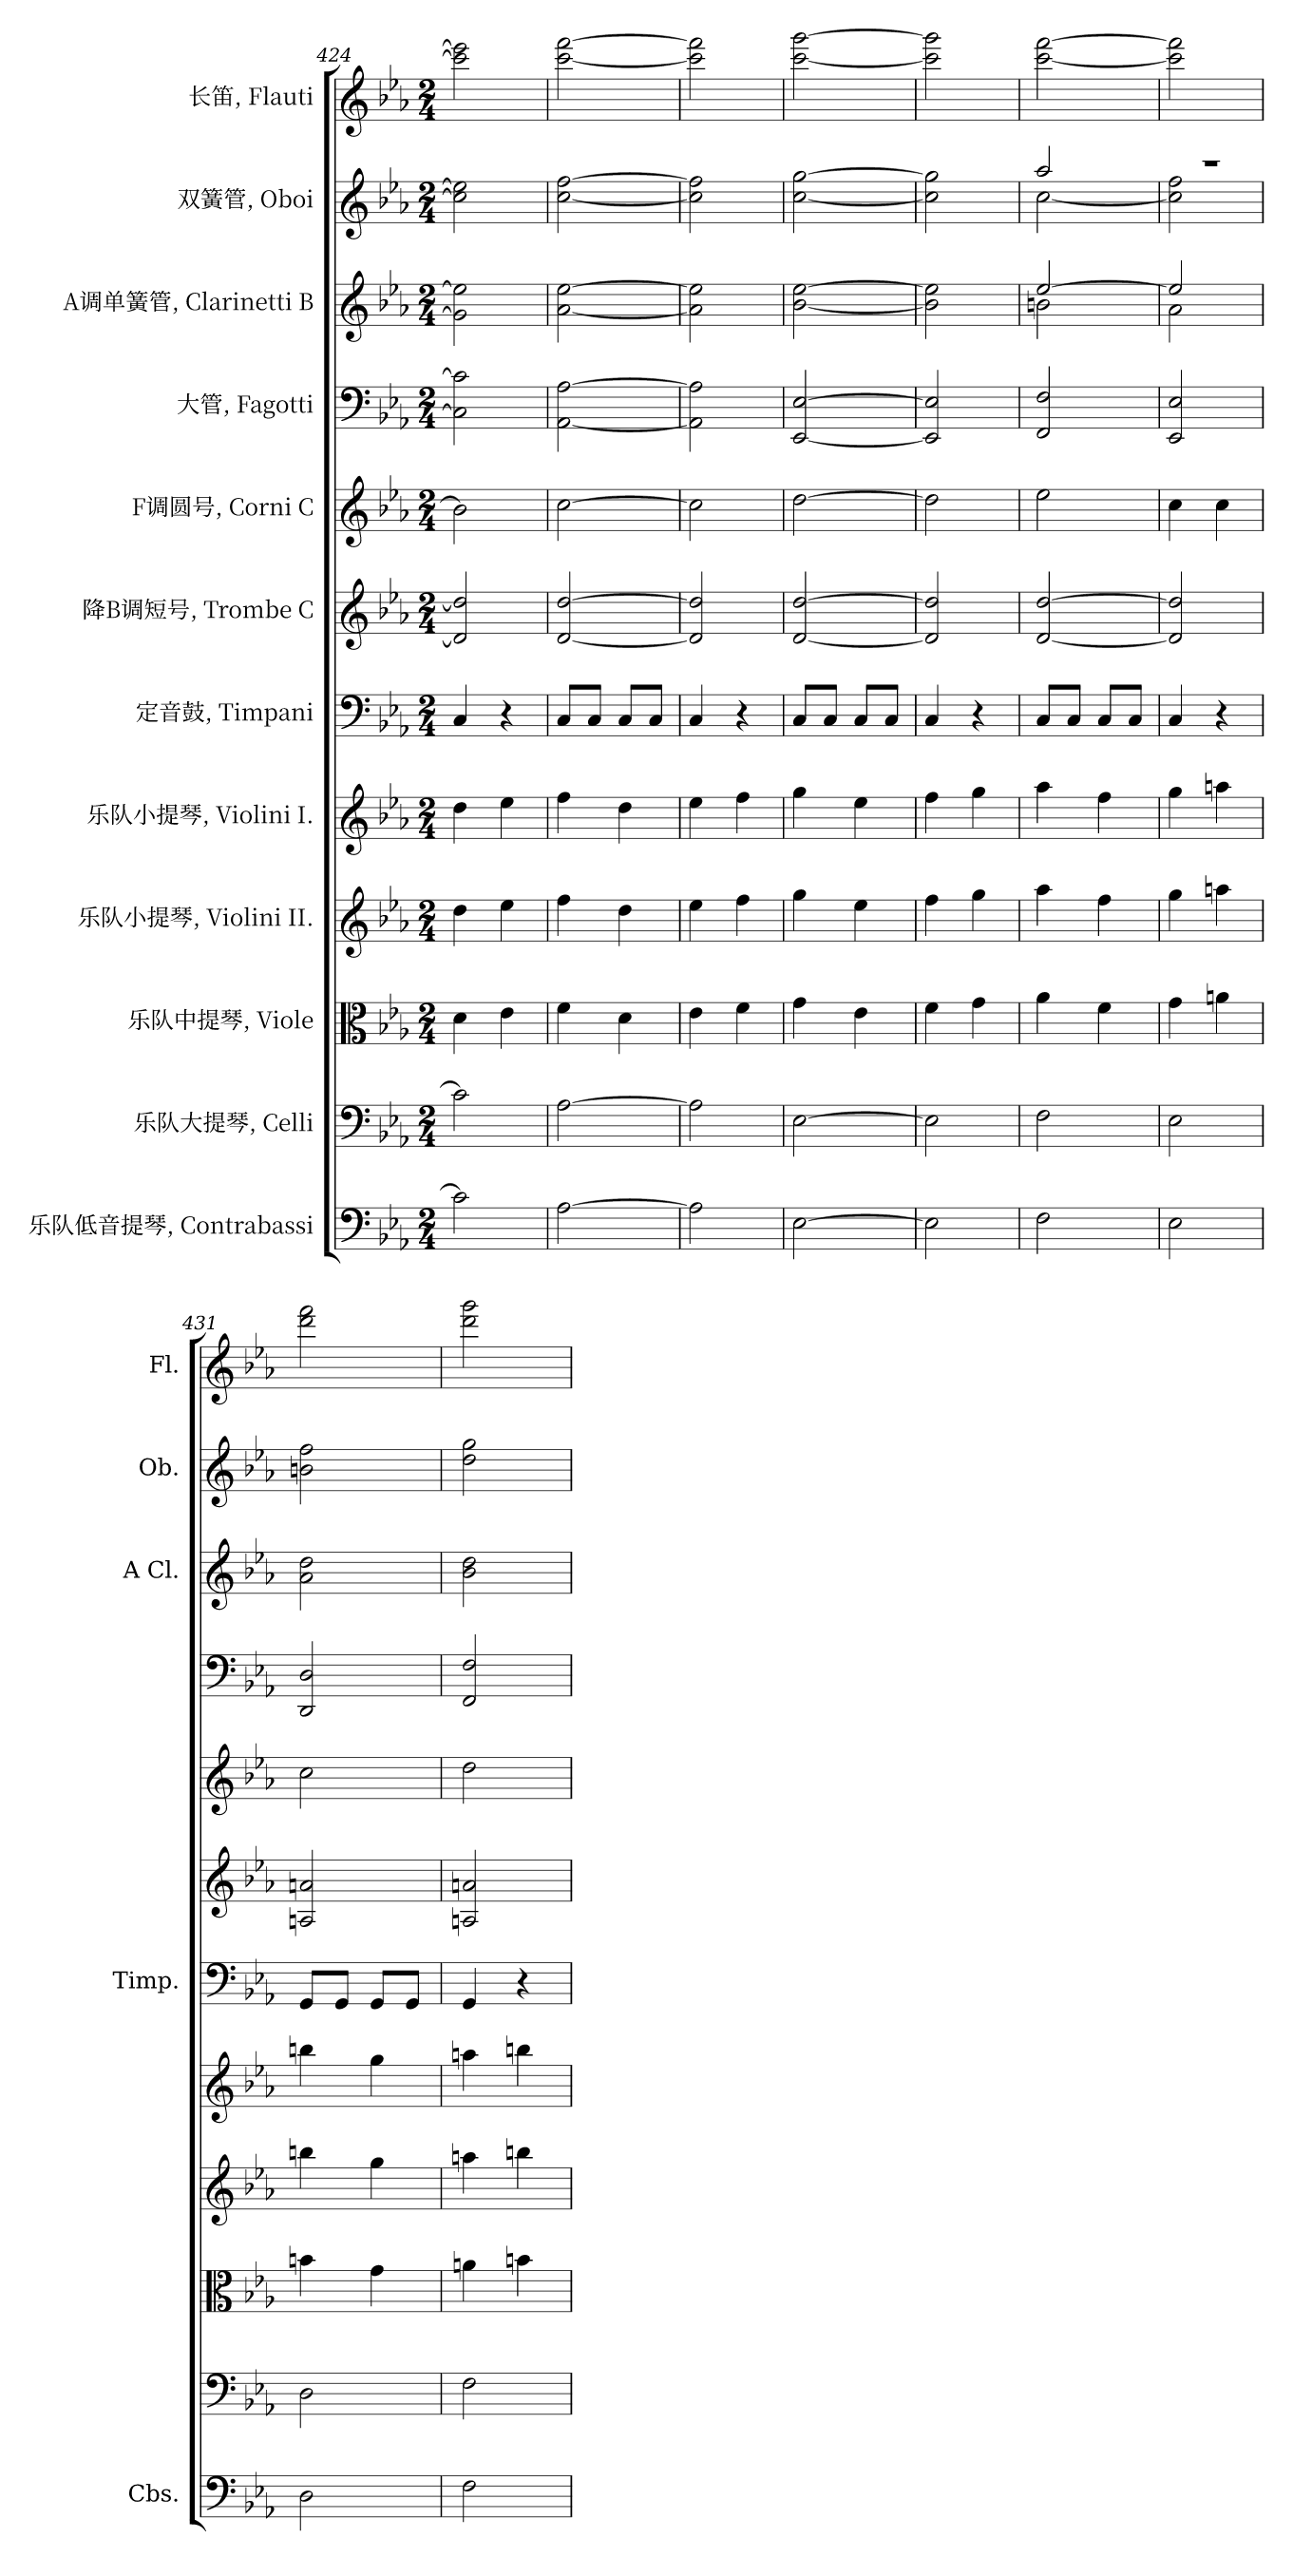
**kern	**kern	**kern	**kern	**kern	**kern	**kern	**kern	**kern	**kern	**kern	**kern
*part12	*part11	*part10	*part9	*part8	*part7	*part6	*part5	*part4	*part3	*part2	*part1
*staff12	*staff11	*staff10	*staff9	*staff8	*staff7	*staff6	*staff5	*staff4	*staff3	*staff2	*staff1
*I"乐队低音提琴, Contrabassi	*I"乐队大提琴, Celli	*I"乐队中提琴, Viole	*I"乐队小提琴, Violini II.	*I"乐队小提琴, Violini I.	*I"定音鼓, Timpani	*I"降B调短号, Trombe C	*I"F调圆号, Corni C	*I"大管, Fagotti	*I"A调单簧管, Clarinetti B	*I"双簧管, Oboi	*I"长笛, Flauti
*I'Cbs.	*	*	*	*	*I'Timp.	*	*	*	*I'A Cl.	*I'Ob.	*I'Fl.
*clefF4	*clefF4	*clefC3	*clefG2	*clefG2	*clefF4	*clefG2	*clefG2	*clefF4	*clefG2	*clefG2	*clefG2
*ITrd7c12	*	*	*	*	*	*ITrd1c2	*ITrd4c7	*	*ITrd2c3	*	*
*k[b-e-a-]	*k[b-e-a-]	*k[b-e-a-]	*k[b-e-a-]	*k[b-e-a-]	*k[b-e-a-]	*k[b-e-a-d-g-]	*k[b-e-a-d-]	*k[b-e-a-]	*k[]	*k[b-e-a-]	*k[b-e-a-]
*M2/4	*M2/4	*M2/4	*M2/4	*M2/4	*M2/4	*M2/4	*M2/4	*M2/4	*M2/4	*M2/4	*M2/4
=424	=424	=424	=424	=424	=424	=424	=424	=424	=424	=424	=424
2C\]	2c\]	4d\	4dd\	4dd\	4C/	2c/] 2cc/]	2e-\]	2C\] 2c\]	2e-\] 2cc\]	2cc\] 2ee-\]	2ccc\] 2eee-\]
.	.	4e-\	4ee-\	4ee-\	4r	.	.	.	.	.	.
!!LO:PB:g=z
=425	=425	=425	=425	=425	=425	=425	=425	=425	=425	=425	=425
[2AA-\	[2A-\	4f\	4ff\	4ff\	8C/L	[2c/ [2cc/	[2f\	[2AA-\ [2A-\	[2f\ [2cc\	[2cc\ [2ff\	[2ccc\ [2fff\
.	.	.	.	.	8C/J	.	.	.	.	.	.
.	.	4d\	4dd\	4dd\	8C/L	.	.	.	.	.	.
.	.	.	.	.	8C/J	.	.	.	.	.	.
=426	=426	=426	=426	=426	=426	=426	=426	=426	=426	=426	=426
2AA-\]	2A-\]	4e-\	4ee-\	4ee-\	4C/	2c/] 2cc/]	2f\]	2AA-\] 2A-\]	2f\] 2cc\]	2cc\] 2ff\]	2ccc\] 2fff\]
.	.	4f\	4ff\	4ff\	4r	.	.	.	.	.	.
=427	=427	=427	=427	=427	=427	=427	=427	=427	=427	=427	=427
[2EE-\	[2E-\	4g\	4gg\	4gg\	8C/L	[2c/ [2cc/	[2g\	[2EE-/ [2E-/	[2g\ [2cc\	[2cc\ [2gg\	[2ccc\ [2ggg\
.	.	.	.	.	8C/J	.	.	.	.	.	.
.	.	4e-\	4ee-\	4ee-\	8C/L	.	.	.	.	.	.
.	.	.	.	.	8C/J	.	.	.	.	.	.
=428	=428	=428	=428	=428	=428	=428	=428	=428	=428	=428	=428
2EE-\]	2E-\]	4f\	4ff\	4ff\	4C/	2c/] 2cc/]	2g\]	2EE-/] 2E-/]	2g\] 2cc\]	2cc\] 2gg\]	2ccc\] 2ggg\]
.	.	4g\	4gg\	4gg\	4r	.	.	.	.	.	.
=429	=429	=429	=429	=429	=429	=429	=429	=429	=429	=429	=429
*	*	*	*	*	*	*	*	*	*^	*^	*
2FF\	2F\	4a-\	4aa-\	4aa-\	8C/L	[2c/ [2cc/	2a-\	2FF/ 2F/	[2cc/	2g#X\	2aa-/	[2cc\	[2ccc\ [2fff\
.	.	.	.	.	8C/J	.	.	.	.	.	.	.	.
.	.	4f\	4ff\	4ff\	8C/L	.	.	.	.	.	.	.	.
.	.	.	.	.	8C/J	.	.	.	.	.	.	.	.
=430	=430	=430	=430	=430	=430	=430	=430	=430	=430	=430	=430	=430	=430
2EE-\	2E-\	4g\	4gg\	4gg\	4C/	2c/] 2cc/]	4f\	2EE-/ 2E-/	2cc/]	2f\	2r	2cc\] 2ff\	2ccc\] 2fff\]
.	.	4an\	4aan\	4aan\	4r	.	4f\	.	.	.	.	.	.
*	*	*	*	*	*	*	*	*	*v	*v	*	*	*
*	*	*	*	*	*	*	*	*	*	*v	*v	*
=431	=431	=431	=431	=431	=431	=431	=431	=431	=431	=431	=431
2DD\	2D\	4bn\	4bbn\	4bbn\	8GG/L	2Gn/ 2gn/	2f\	2DD/ 2D/	2f\ 2b\	2bn\ 2ff\	2ddd\ 2fff\
.	.	.	.	.	8GG/J	.	.	.	.	.	.
.	.	4g\	4gg\	4gg\	8GG/L	.	.	.	.	.	.
.	.	.	.	.	8GG/J	.	.	.	.	.	.
=432	=432	=432	=432	=432	=432	=432	=432	=432	=432	=432	=432
2FF\	2F\	4an\	4aan\	4aan\	4GG/	2Gn/ 2gn/	2g\	2FF/ 2F/	2g\ 2b\	2dd\ 2gg\	2ddd\ 2ggg\
.	.	4bn\	4bbn\	4bbn\	4r	.	.	.	.	.	.
=	=	=	=	=	=	=	=	=	=	=	=
*-	*-	*-	*-	*-	*-	*-	*-	*-	*-	*-	*-
